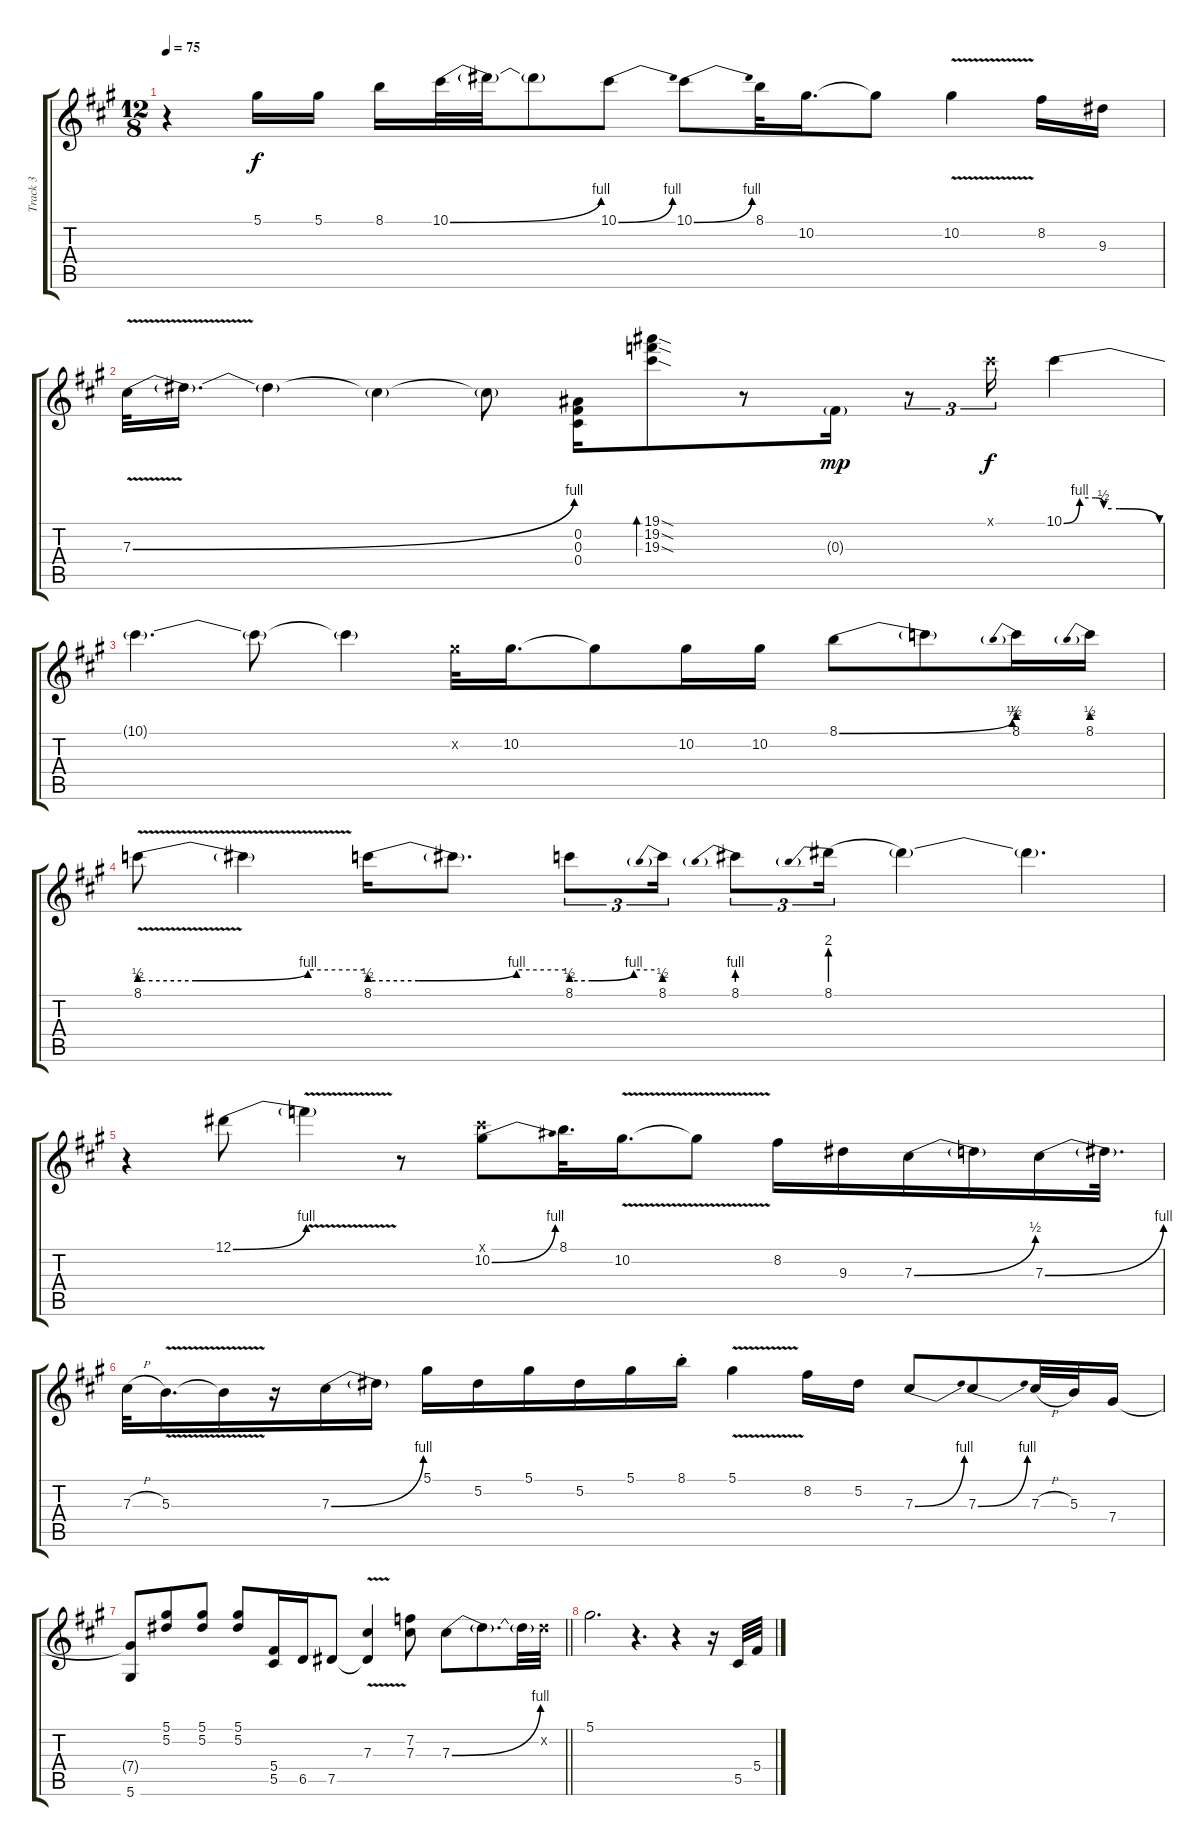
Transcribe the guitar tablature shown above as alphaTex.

\track ("Track 3" "Track 3") {instrument electricguitarclean}
\staff {score tabs}
\tuning (Eb4 Bb3 Gb3 Db3 Ab2 Eb2) {hide}
\ts (12 8)
\tempo 75
\clef g2
\ks a
r.4{dy f} 5.1.16 5.1.16 8.1.16 10.1{be (bend 0 0 60 4)}.32 10.1{t}.32 10.1{t}.8 10.1{be (bend 0 0 60 4)}.8 10.1{be (bend 0 0 60 4)}.8 8.1.32 10.2.16{d} 10.2{t}.8 10.2{v}.4 8.2.16 9.3.16 |
7.3{be (bend 0 0 60 4) v}.32 7.3{t}.16{d} 7.3{t}.4 7.3{t}.4 7.3{t}.8 (0.2 0.3 0.4).16 (19.1{sod} 19.2{sod} 19.3{sod}).8{bd 120} r.8 0.3{g}.16{dy mp} r.8{tu (3 2)} 10.1{x}.16{tu (3 2) dy f} 10.1{be (custom 0 0 10 4 20 4 25 2 30 2 35 2 60 0)}.4 |
10.1{t}.4{d} 10.1{t}.8 10.1{t}.4 10.2{x}.32 10.2.16{d} 10.2{t}.8 10.2.16 10.2.16 8.1{be (bend 0 0 60 2)}.8 8.1{t}.8 8.1{be (prebend 0 2 60 2)}.16 8.1{be (prebend 0 2 60 2)}.16 |
8.1{be (custom 0 2 15 2 45 4 60 4) v}.8 8.1{t}.4 8.1{be (custom 0 2 15 2 45 4 60 4)}.16 8.1{t}.8{d} 8.1{be (custom 0 2 15 2 45 4 60 4)}.8{tu (3 2)} 8.1{be (prebend 0 2 60 2)}.16{tu (3 2)} 8.1{be (prebend 0 4 60 4)}.8{tu (3 2)} 8.1{be (prebend 0 8 60 8)}.16{tu (3 2)} 8.1{t}.4 8.1{t}.4{d} |
r.4 12.1{be (bend 0 0 60 4)}.8 12.1{v t}.4 r.8 (10.1{x} 10.2{be (bend 0 0 60 4)}).8 8.1.32{d} 10.2{v}.16{d} 10.2{t}.8 8.2.16 9.3.16 7.3{be (bend 0 0 60 2)}.16 7.3{t}.16 7.3{be (bend 0 0 60 4)}.16 7.3{t}.32{d} |
7.3{h}.32 5.3{v}.16{d} 5.3{t}.16 r.16 7.3{be (bend 0 0 60 4)}.16 7.3{t}.16 5.1.16 5.2.16 5.1.16 5.2.16 5.1.16 8.1{st}.16 5.1{v}.4 8.2.16 5.2.16 7.3{be (bend 0 0 60 4)}.8 7.3{be (bend 0 0 60 4)}.8 7.3{h}.32 5.3.32 7.4.16 |
\barLineRight lightlight
(7.4{t} 5.6).8 (5.1 5.2).8 (5.1 5.2).8 (5.1 5.2).8 (5.4 5.5).16 6.5.16 7.5.8 (7.3{v} 7.5{t}).4 (7.2 7.3).8 7.3{be (bend 0 0 60 4)}.8 7.3{t}.8{d} 7.3{t}.32 5.2{x}.32 |
5.1.2{d} r.4{d} r.4 r.16 5.5.32 5.4.32
